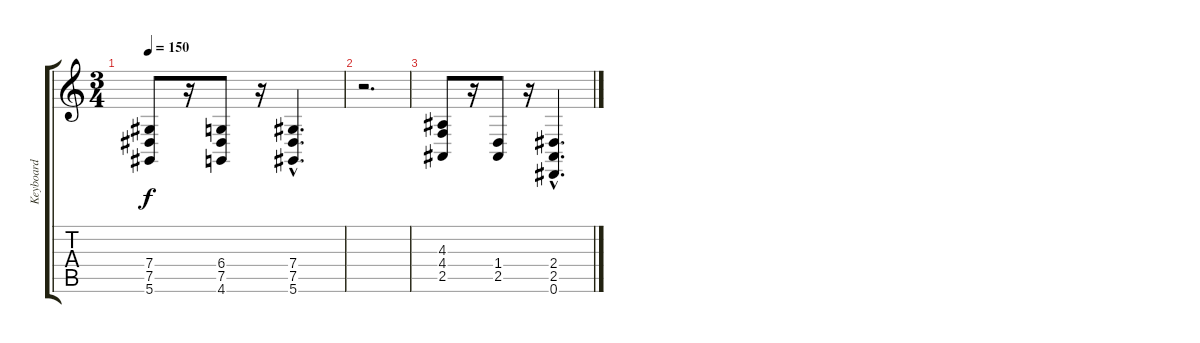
\track ("Keyboard" "Keyboard") {instrument harpsichord}
\staff {score tabs}
\tuning (Eb4 Bb3 Gb3 Db3 Ab2 Eb2) {hide}
\ts (3 4)
\tempo 150
\clef g2
\ks c
(7.4 7.5 5.6).8{dy f} r.16 (6.4 7.5 4.6).8 r.16 (7.4{hac} 7.5{hac} 5.6{hac}).4{d} |
r.2{d} |
(4.3 4.4 2.5).8 r.16 (1.4 2.5).8 r.16 (2.4{hac} 2.5{hac} 0.6{hac}).4{d}
